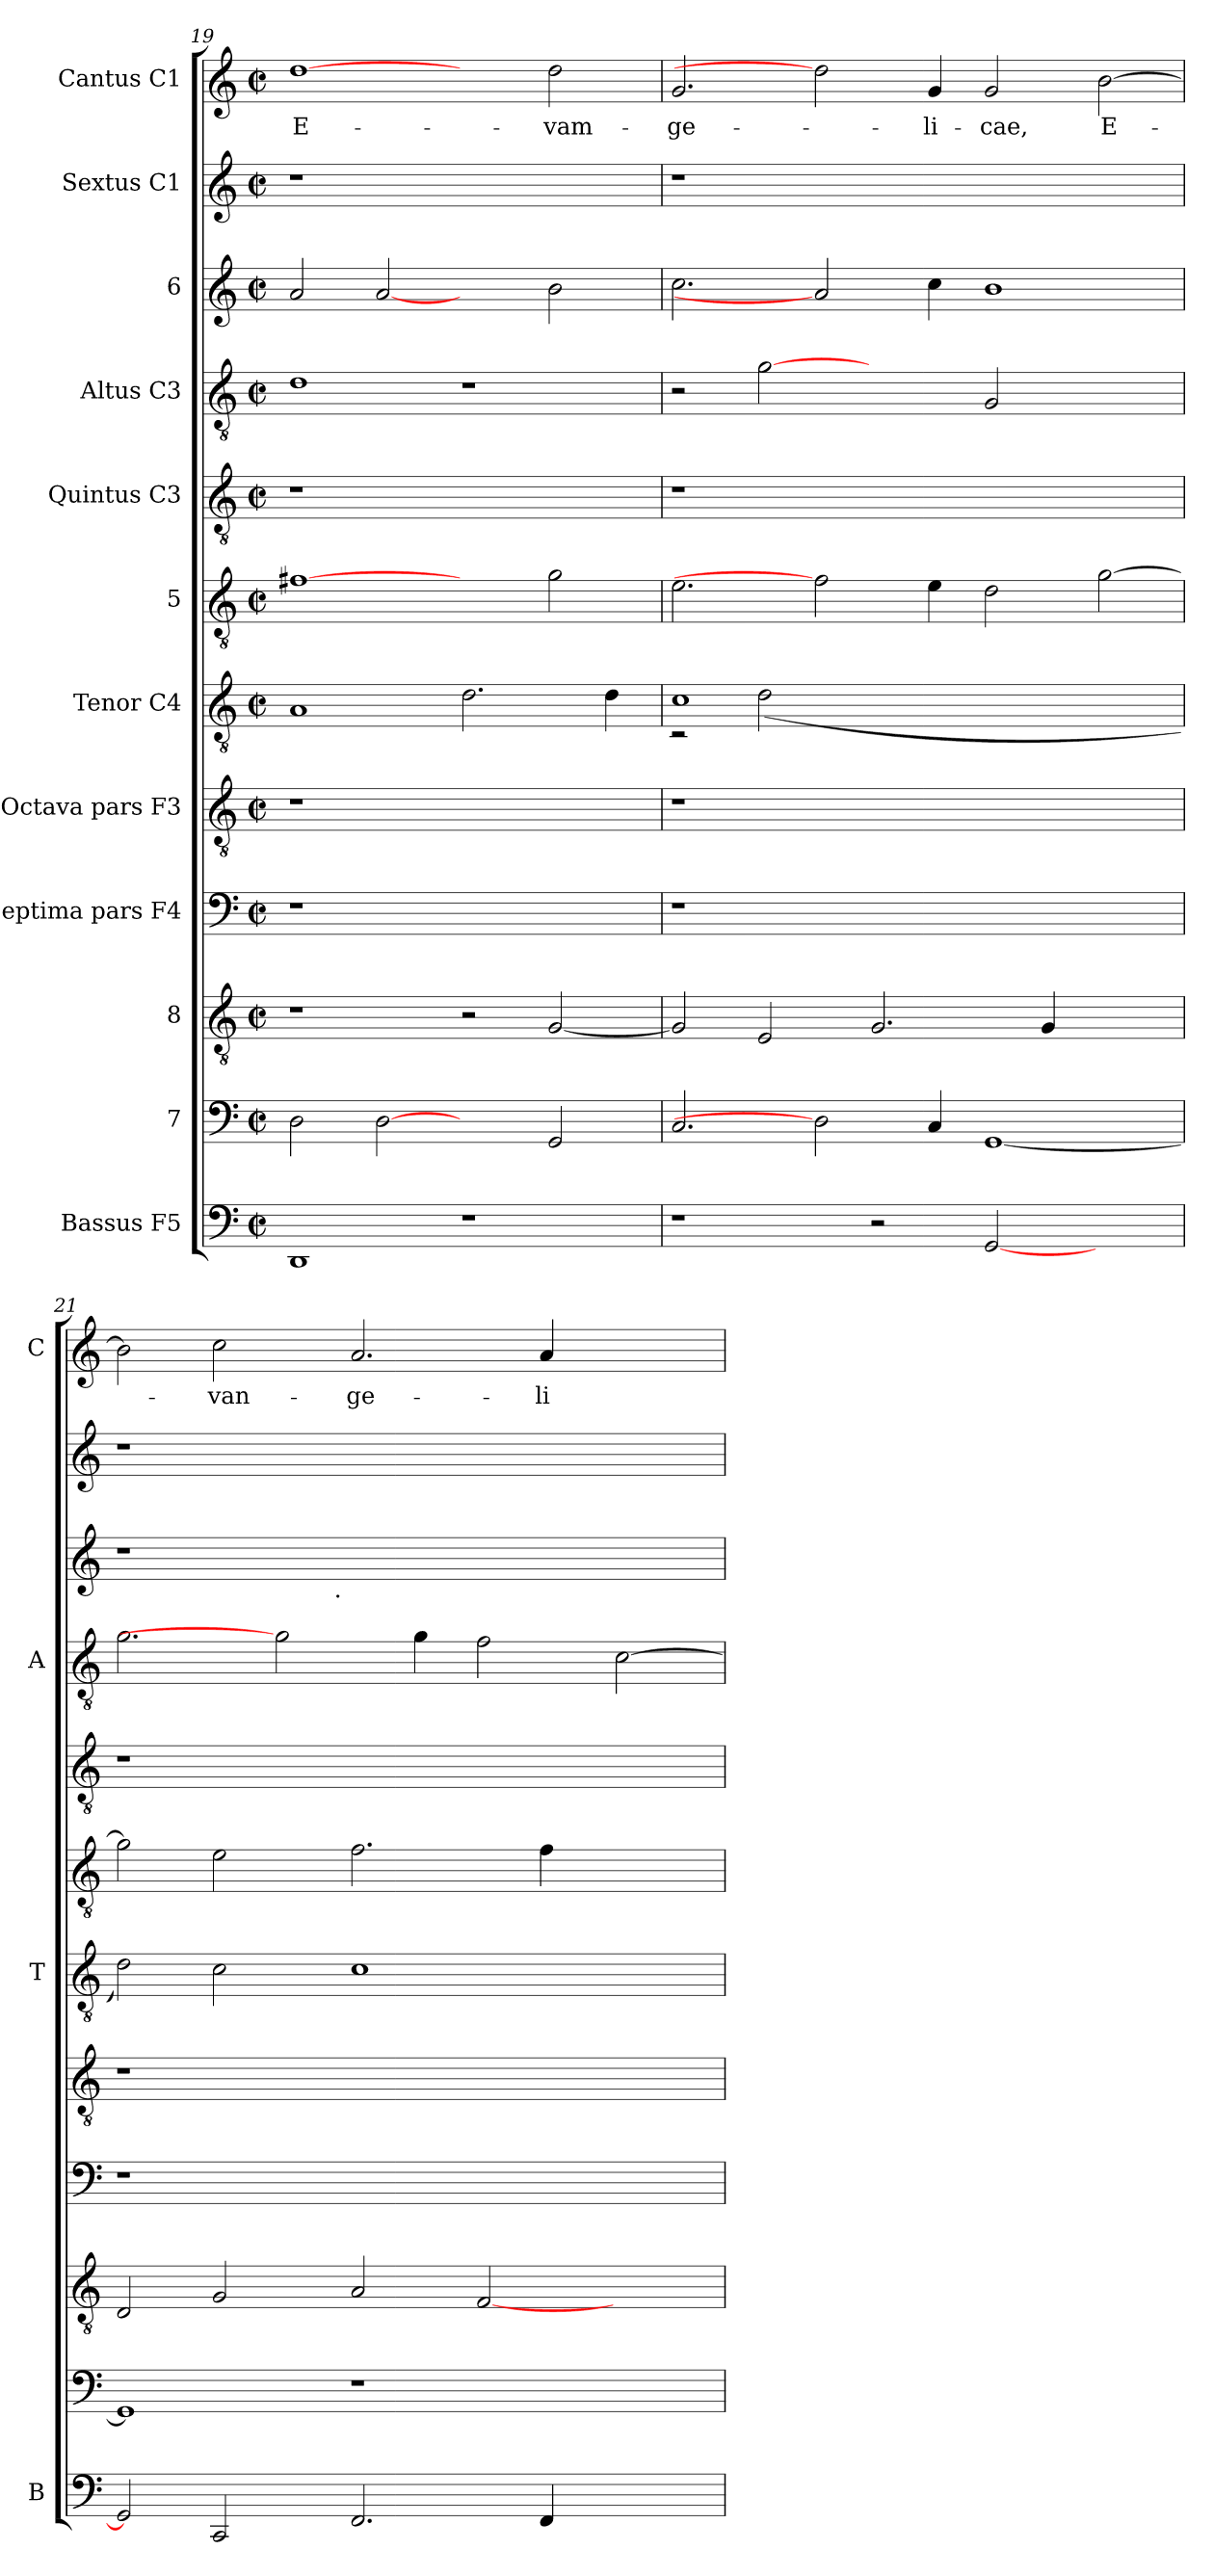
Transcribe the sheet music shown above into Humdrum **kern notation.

**kern	**kern	**kern	**kern	**kern	**kern	**kern	**kern	**kern	**kern	**kern	**kern	**text
*part12	*part11	*part10	*part9	*part8	*part7	*part6	*part5	*part4	*part3	*part2	*part1	*part1
*staff12	*staff11	*staff10	*staff9	*staff8	*staff7	*staff6	*staff5	*staff4	*staff3	*staff2	*staff1	*staff1
*I"Bassus F5	*I"7	*I"8	*I"Septima pars F4	*I"Octava pars F3	*I"Tenor C4	*I"5	*I"Quintus C3	*I"Altus C3	*I"6	*I"Sextus C1	*I"Cantus C1	*
*I'B	*	*	*	*	*I'T	*	*	*I'A	*	*	*I'C	*
*clefF4	*clefF4	*clefGv2	*clefF4	*clefGv2	*clefGv2	*clefGv2	*clefGv2	*clefGv2	*clefG2	*clefG2	*clefG2	*
*ITrd7c12	*	*	*	*	*	*	*	*	*	*	*	*
*k[]	*k[]	*k[]	*k[]	*k[]	*k[]	*k[]	*k[]	*k[]	*k[]	*k[]	*k[]	*
*C:	*C:	*C:	*C:	*C:	*C:	*C:	*C:	*C:	*C:	*C:	*C:	*
*M2/2	*M2/2	*M2/2	*M2/2	*M2/2	*M2/2	*M2/2	*M2/2	*M2/2	*M2/2	*M2/2	*M2/2	*
*met(c|)	*met(c|)	*met(c|)	*met(c|)	*met(c|)	*met(c|)	*met(c|)	*met(c|)	*met(c|)	*met(c|)	*met(c|)	*met(c|)	*
=19	=19	=19	=19	=19	=19	=19	=19	=19	=19	=19	=19	=19
!	!	!	!	!	!	!	!	!	!	!	!	!LO:LY:b
1DDD	2D\	1r	1r	1r	1A	[1f#X	1r	1d	2a/	1r	[1dd	E-
.	[2D	.	.	.	.	.	.	.	[2a	.	.	.
1r	2ryy	2r	1ryy	1ryy	2.d\	2ryy	1ryy	1r	2ryy	1ryy	2ryy	.
!	!	!	!	!	!	!	!	!	!	!	!	!LO:LY:b
.	2GG/	[<2G/	.	.	.	2g\	.	.	2b\	.	2dd\	-vam-
.	.	.	.	.	4d\	.	.	.	.	.	.	.
=20	=20	=20	=20	=20	=20	=20	=20	=20	=20	=20	=20	=20
*	*	*	*	*	*^	*	*	*	*	*	*	*
!	!	!	!	!	!	!	!	!	!	!	!	!	!LO:LY:b
1r	2.C/	2G/]	1r	1r	1c	2rC	2.e\	1r	2r	2.cc\	1r	2.g/	-ge-
.	.	2E/	.	.	.	(>2d\	.	.	[2g	.	.	.	.
.	2D]	.	.	.	.	.	2f#]	.	.	2a]	.	2dd]	.
2r	.	2.G/	1.ryy	1.ryy	1.ryy	1.ryy	.	1.ryy	2ryy	.	1.ryy	.	.
!	!	!	!	!	!	!	!	!	!	!	!	!	!LO:LY:b
.	4C/	.	.	.	.	.	4e\	.	.	4cc\	.	4g/	-li-
!	!	!	!	!	!	!	!	!	!	!	!	!	!LO:LY:b
[<2GGG/	[<1GG	.	.	.	.	.	2d\	.	2G/	1b	.	2g/	-cae,
.	.	4G/	.	.	.	.	.	.	.	.	.	.	.
!	!	!	!	!	!	!	!	!	!	!	!	!	!LO:LY:b
2ryy	.	2ryy	.	.	.	.	[>2g\	.	2ryy	.	.	[>2b\	E-
*	*	*	*	*	*v	*v	*	*	*	*	*	*	*
=21	=21	=21	=21	=21	=21	=21	=21	=21	=21	=21	=21	=21
*	*	*	*	*	*	*	*	*	*^	*	*	*
2GGG/]	1GG]	2D/	1r	1r	2d\)	2g\]	1r	2.g\	1r	2ryy	1r	2b\]	.
!	!	!	!	!	!	!	!	!	!	!	!	!	!LO:LY:b
2CCC/	.	2G/	.	.	2c\	2e\	.	.	.	4...ryy	.	2cc\	-van-
.	.	.	.	.	.	.	.	2g]	.	.	.	.	.
!	!	!	!	!	!	!	!	!	!	!LO:TX:b:t=.	!	!	!
.	.	.	.	.	.	.	.	.	.	1ryy	.	.	.
!	!	!	!	!	!	!	!	!	!	!	!	!	!LO:LY:b
2.FFF/	1r	2A/	1.ryy	1.ryy	1c	2.f\	1.ryy	.	1.ryy	.	1.ryy	2.a/	-ge-
.	.	.	.	.	.	.	.	4g\	.	.	.	.	.
.	.	[<2F/	.	.	.	.	.	2f\	.	.	.	.	.
!	!	!	!	!	!	!	!	!	!	!	!	!	!LO:LY:b
4FFF/	.	.	.	.	.	4f\	.	.	.	.	.	4a/	-li-
.	.	.	.	.	.	.	.	.	.	2ryy	.	.	.
2ryy	2ryy	2ryy	.	.	2ryy	2ryy	.	[>2c\	.	.	.	2ryy	.
.	.	.	.	.	.	.	.	.	.	32ryy	.	.	.
*	*	*	*	*	*	*	*	*	*v	*v	*	*	*
=	=	=	=	=	=	=	=	=	=	=	=	=
*-	*-	*-	*-	*-	*-	*-	*-	*-	*-	*-	*-	*-
